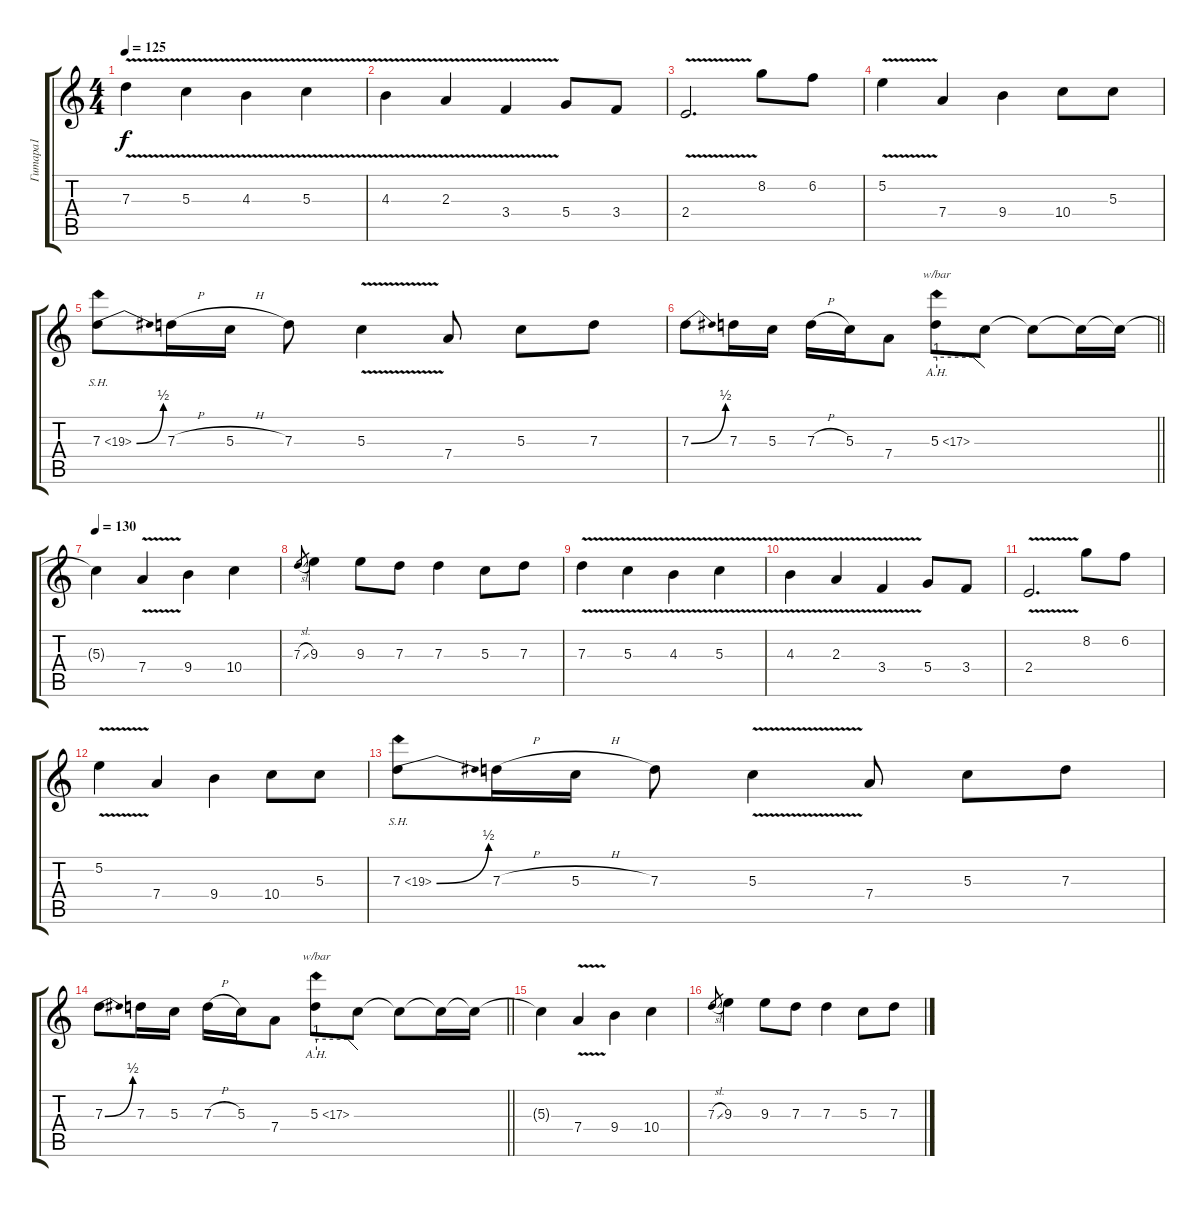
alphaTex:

\track ("Гитара1" "Гитара1") {instrument distortionguitar}
\staff {score tabs}
\tuning (E4 B3 G3 D3 A2 E2) {hide}
\ts (4 4)
\tempo 125
\clef g2
\ks c
7.3{v}.4{dy f} 5.3{v}.4 4.3{v}.4 5.3{v}.4 |
4.3{v}.4 2.3{v}.4 3.4{v}.4 5.4.8 3.4.8 |
2.4{v}.2{d} 8.2.8 6.2.8 |
5.2{v}.4 7.4.4 9.4.4 10.4.8 5.3.8 |
7.3{be (bend 0 0 60 2) sh 12}.8 7.3{h}.16 5.3{h}.16 7.3.8 5.3{v}.4 7.4.8 5.3.8 7.3.8 |
\barLineRight lightlight
7.3{be (bend 0 0 60 2)}.8 7.3.16 5.3.16 7.3{h}.16 5.3.16 7.4.8 5.3{ah 12}.8{tbe (custom default 0 4 45 4 60 0)} 5.3{t}.8 5.3{t}.8 5.3{t}.16 5.3{t}.16 |
\tempo 130
5.3{t}.4 7.4{v}.4 9.4.4 10.4.4 |
7.3{sl}.8{gr} 9.3.4 9.3.8 7.3.8 7.3.4 5.3.8 7.3.8 |
7.3{v}.4 5.3{v}.4 4.3{v}.4 5.3{v}.4 |
4.3{v}.4 2.3{v}.4 3.4{v}.4 5.4.8 3.4.8 |
2.4{v}.2{d} 8.2.8 6.2.8 |
5.2{v}.4 7.4.4 9.4.4 10.4.8 5.3.8 |
7.3{be (bend 0 0 60 2) sh 12}.8 7.3{h}.16 5.3{h}.16 7.3.8 5.3{v}.4 7.4.8 5.3.8 7.3.8 |
\barLineRight lightlight
7.3{be (bend 0 0 60 2)}.8 7.3.16 5.3.16 7.3{h}.16 5.3.16 7.4.8 5.3{ah 12}.8{tbe (custom default 0 4 45 4 60 0)} 5.3{t}.8 5.3{t}.8 5.3{t}.16 5.3{t}.16 |
5.3{t}.4 7.4{v}.4 9.4.4 10.4.4 |
7.3{sl}.8{gr} 9.3.4 9.3.8 7.3.8 7.3.4 5.3.8 7.3.8
